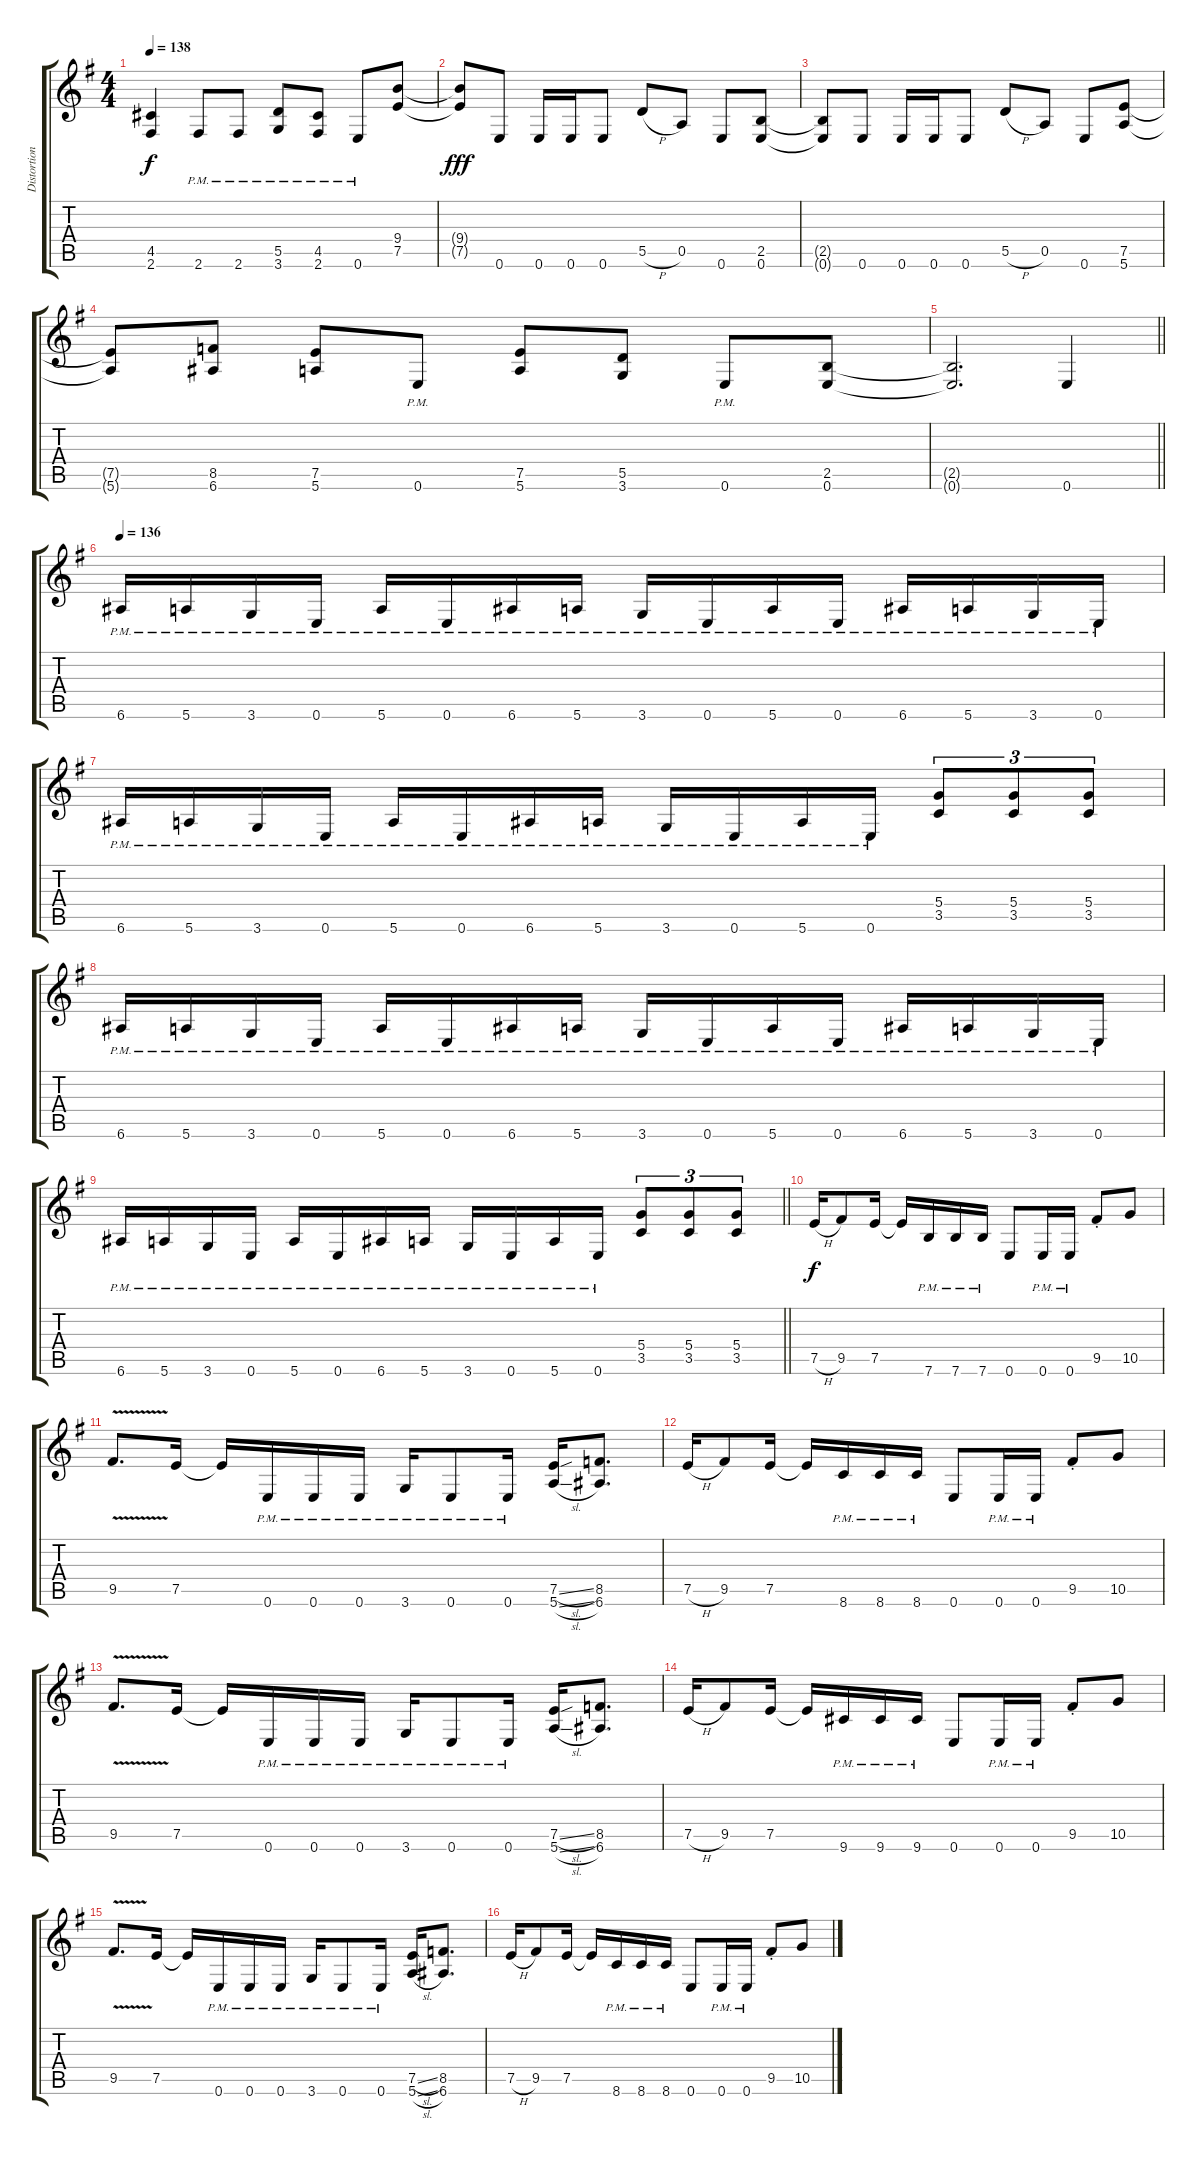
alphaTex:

\track ("Distortion Guitar" "Distortion") {instrument overdrivenguitar}
\staff {score tabs}
\tuning (E4 B3 G3 D3 A2 E2) {hide}
\ts (4 4)
\tempo 138
\clef g2
\ks g
(4.5 2.6).4{dy f} 2.6{pm}.8 2.6{pm}.8 (5.5{pm} 3.6{pm}).8 (4.5{pm} 2.6{pm}).8 0.6{pm}.8 (9.4 7.5).8 |
(9.4{t} 7.5{t}).8{dy fff} 0.6.8 0.6.16 0.6.16 0.6.8 5.5{h}.8 0.5.8 0.6.8 (2.5 0.6).8 |
(2.5{t} 0.6{t}).8 0.6.8 0.6.16 0.6.16 0.6.8 5.5{h}.8 0.5.8 0.6.8 (7.5 5.6).8 |
(7.5{t} 5.6{t}).8 (8.5 6.6).8 (7.5 5.6).8 0.6{pm}.8 (7.5 5.6).8 (5.5 3.6).8 0.6{pm}.8 (2.5 0.6).8 |
\barLineRight lightlight
(2.5{t} 0.6{t}).2{d} 0.6.4 |
\tempo 136
6.6{pm}.16 5.6{pm}.16 3.6{pm}.16 0.6{pm}.16 5.6{pm}.16 0.6{pm}.16 6.6{pm}.16 5.6{pm}.16 3.6{pm}.16 0.6{pm}.16 5.6{pm}.16 0.6{pm}.16 6.6{pm}.16 5.6{pm}.16 3.6{pm}.16 0.6{pm}.16 |
6.6{pm}.16 5.6{pm}.16 3.6{pm}.16 0.6{pm}.16 5.6{pm}.16 0.6{pm}.16 6.6{pm}.16 5.6{pm}.16 3.6{pm}.16 0.6{pm}.16 5.6{pm}.16 0.6{pm}.16 (5.4 3.5).8{tu (3 2)} (5.4 3.5).8{tu (3 2)} (5.4 3.5).8{tu (3 2)} |
6.6{pm}.16 5.6{pm}.16 3.6{pm}.16 0.6{pm}.16 5.6{pm}.16 0.6{pm}.16 6.6{pm}.16 5.6{pm}.16 3.6{pm}.16 0.6{pm}.16 5.6{pm}.16 0.6{pm}.16 6.6{pm}.16 5.6{pm}.16 3.6{pm}.16 0.6{pm}.16 |
\barLineRight lightlight
6.6{pm}.16 5.6{pm}.16 3.6{pm}.16 0.6{pm}.16 5.6{pm}.16 0.6{pm}.16 6.6{pm}.16 5.6{pm}.16 3.6{pm}.16 0.6{pm}.16 5.6{pm}.16 0.6{pm}.16 (5.4 3.5).8{tu (3 2)} (5.4 3.5).8{tu (3 2)} (5.4 3.5).8{tu (3 2)} |
7.5{h}.16{dy f} 9.5.8 7.5.16 7.5{t}.16 7.6{pm}.16 7.6{pm}.16 7.6{pm}.16 0.6.8 0.6{pm}.16 0.6{pm}.16 9.5{st}.8 10.5.8 |
9.5{v}.8{d} 7.5.16 7.5{t}.16 0.6{pm}.16 0.6{pm}.16 0.6{pm}.16 3.6{pm}.16 0.6{pm}.8 0.6{pm}.16 (7.5{sl} 5.6{sl}).16 (8.5 6.6).8{d} |
7.5{h}.16 9.5.8 7.5.16 7.5{t}.16 8.6{pm}.16 8.6{pm}.16 8.6{pm}.16 0.6.8 0.6{pm}.16 0.6{pm}.16 9.5{st}.8 10.5.8 |
9.5{v}.8{d} 7.5.16 7.5{t}.16 0.6{pm}.16 0.6{pm}.16 0.6{pm}.16 3.6{pm}.16 0.6{pm}.8 0.6{pm}.16 (7.5{sl} 5.6{sl}).16 (8.5 6.6).8{d} |
7.5{h}.16 9.5.8 7.5.16 7.5{t}.16 9.6{pm}.16 9.6{pm}.16 9.6{pm}.16 0.6.8 0.6{pm}.16 0.6{pm}.16 9.5{st}.8 10.5.8 |
9.5{v}.8{d} 7.5.16 7.5{t}.16 0.6{pm}.16 0.6{pm}.16 0.6{pm}.16 3.6{pm}.16 0.6{pm}.8 0.6{pm}.16 (7.5{sl} 5.6{sl}).16 (8.5 6.6).8{d} |
7.5{h}.16 9.5.8 7.5.16 7.5{t}.16 8.6{pm}.16 8.6{pm}.16 8.6{pm}.16 0.6.8 0.6{pm}.16 0.6{pm}.16 9.5{st}.8 10.5.8
